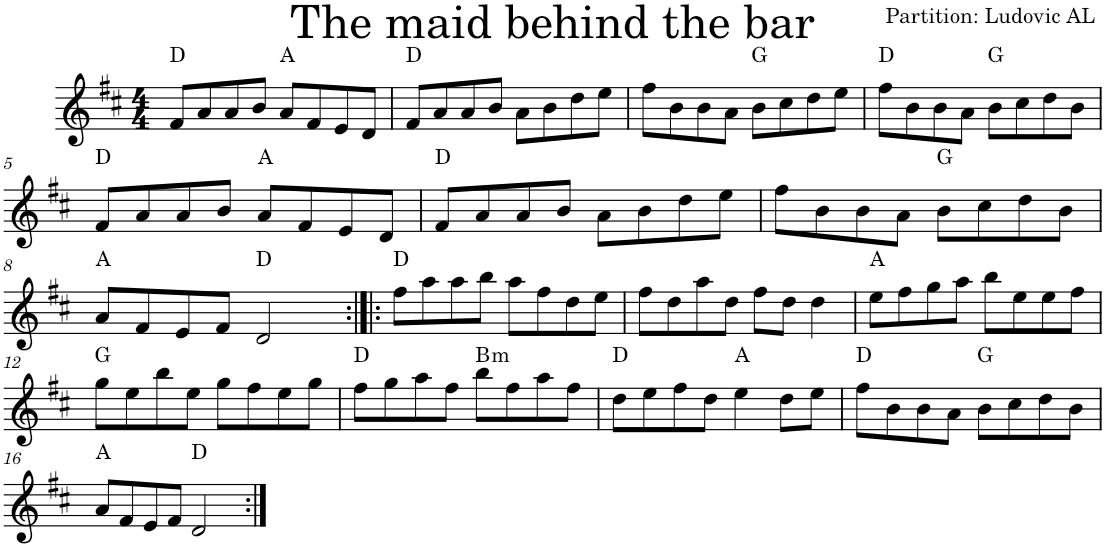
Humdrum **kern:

**kern	**harte
*part1	*part1
*staff1	*
*I"Violon	*
*I'Vln.	*
*clefG2	*
*k[f#c#]	*
*M4/4	*
=1	=1
8f#/L	D:maj
8a/	.
8a/	.
8b/J	.
8a/L	A:maj
8f#/	.
8e/	.
8d/J	.
=2	=2
8f#/L	D:maj
8a/	.
8a/	.
8b/J	.
8a\L	.
8b\	.
8dd\	.
8ee\J	.
=3	=3
8ff#\L	.
8b\	.
8b\	.
8a\J	.
8b\L	G:maj
8cc#\	.
8dd\	.
8ee\J	.
=4	=4
8ff#\L	D:maj
8b\	.
8b\	.
8a\J	.
8b\L	G:maj
8cc#\	.
8dd\	.
8b\J	.
!!LO:LB:g=z
=5	=5
8f#/L	D:maj
8a/	.
8a/	.
8b/J	.
8a/L	A:maj
8f#/	.
8e/	.
8d/J	.
=6	=6
8f#/L	D:maj
8a/	.
8a/	.
8b/J	.
8a\L	.
8b\	.
8dd\	.
8ee\J	.
=7	=7
8ff#\L	.
8b\	.
8b\	.
8a\J	.
8b\L	G:maj
8cc#\	.
8dd\	.
8b\J	.
!!LO:LB:g=z
=8	=8
8a/L	A:maj
8f#/	.
8e/	.
8f#/J	.
2d/	D:maj
=9:|!|:	=9:|!|:
8ff#\L	D:maj
8aa\	.
8aa\	.
8bb\J	.
8aa\L	.
8ff#\	.
8dd\	.
8ee\J	.
=10	=10
8ff#\L	.
8dd\	.
8aa\	.
8dd\J	.
8ff#\L	.
8dd\J	.
4dd\	.
=11	=11
8ee\L	A:maj
8ff#\	.
8gg\	.
8aa\J	.
8bb\L	.
8ee\	.
8ee\	.
8ff#\J	.
!!LO:LB:g=z
=12	=12
8gg\L	G:maj
8ee\	.
8bb\	.
8ee\J	.
8gg\L	.
8ff#\	.
8ee\	.
8gg\J	.
=13	=13
8ff#\L	D:maj
8gg\	.
8aa\	.
8ff#\J	.
!	!LO:H:kt=m
8bb\L	B:min
8ff#\	.
8aa\	.
8ff#\J	.
=14	=14
8dd\L	D:maj
8ee\	.
8ff#\	.
8dd\J	.
4ee\	A:maj
8dd\L	.
8ee\J	.
=15	=15
8ff#\L	D:maj
8b\	.
8b\	.
8a\J	.
8b\L	G:maj
8cc#\	.
8dd\	.
8b\J	.
!!LO:LB:g=z
=16	=16
8a/L	A:maj
8f#/	.
8e/	.
8f#/J	.
2d/	D:maj
=:|!	=:|!
*-	*-
